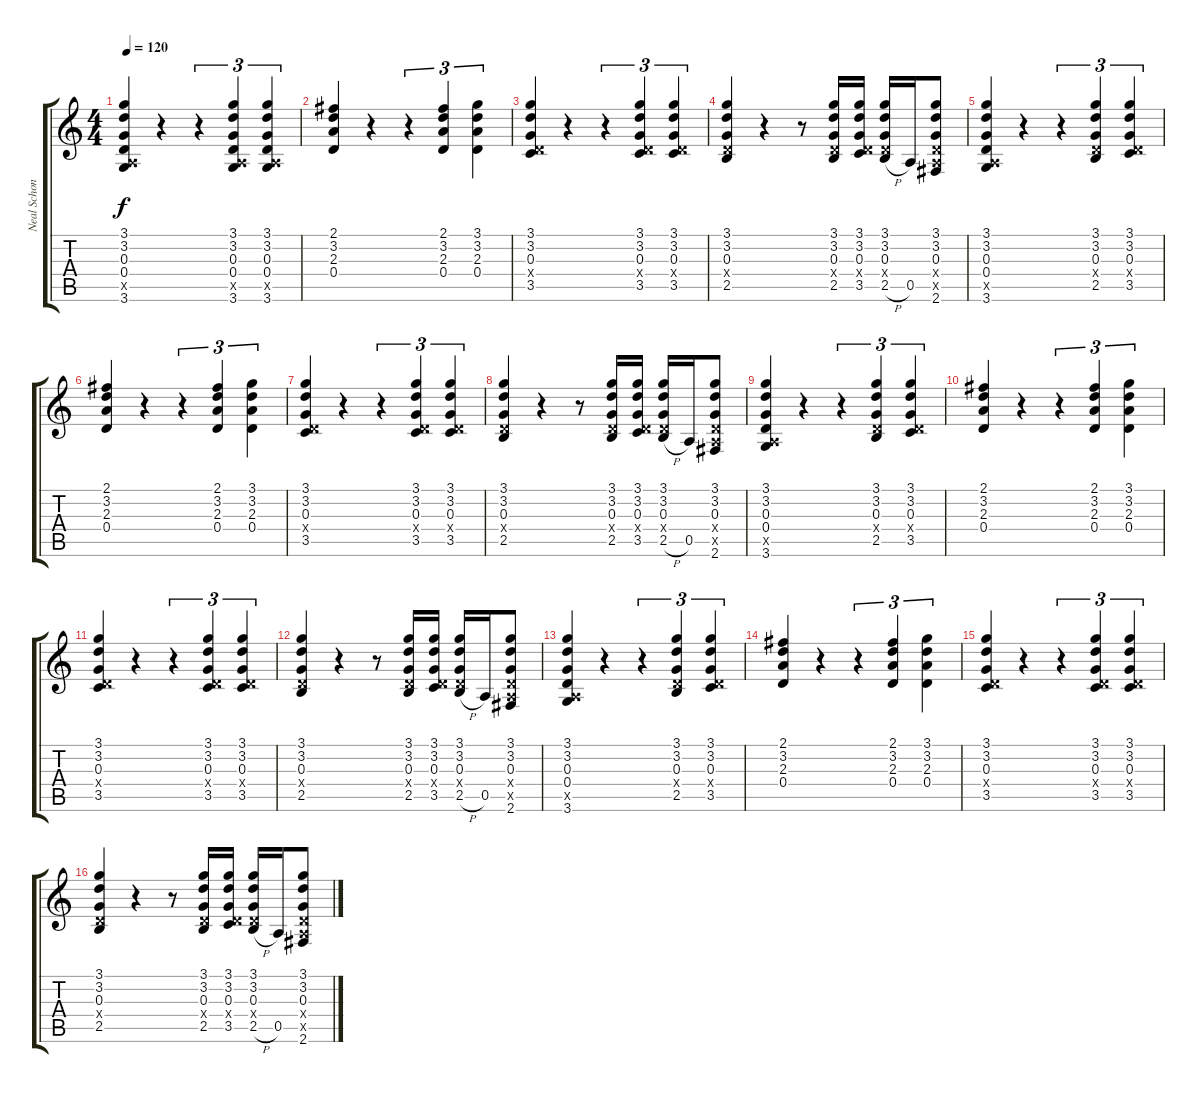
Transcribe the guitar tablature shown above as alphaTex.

\track ("Neal Schon" "Neal Schon") {instrument distortionguitar}
\staff {score tabs}
\tuning (E4 B3 G3 D3 A2 E2) {hide}
\ts (4 4)
\tempo 120
\clef g2
\ks c
(3.1 3.2 0.3 0.4 0.5{x} 3.6).4{dy f instrument distortionguitar} r.4 r.4{tu (3 2)} (3.1 3.2 0.3 0.4 0.5{x} 3.6).4{tu (3 2)} (3.1 3.2 0.3 0.4 0.5{x} 3.6).4{tu (3 2)} |
(2.1 3.2 2.3 0.4).4 r.4 r.4{tu (3 2)} (2.1 3.2 2.3 0.4).4{tu (3 2)} (3.1 3.2 2.3 0.4).4{tu (3 2)} |
(3.1 3.2 0.3 0.4{x} 3.5).4 r.4 r.4{tu (3 2)} (3.1 3.2 0.3 0.4{x} 3.5).4{tu (3 2)} (3.1 3.2 0.3 0.4{x} 3.5).4{tu (3 2)} |
(3.1 3.2 0.3 0.4{x} 2.5).4 r.4 r.8 (3.1 3.2 0.3 0.4{x} 2.5).16 (3.1 3.2 0.3 0.4{x} 3.5).16 (3.1 3.2 0.3 0.4{x} 2.5{h}).16 0.5.16 (3.1 3.2 0.3 0.4{x} 0.5{x} 2.6).8 |
(3.1 3.2 0.3 0.4 0.5{x} 3.6).4 r.4 r.4{tu (3 2)} (3.1 3.2 0.3 0.4{x} 2.5).4{tu (3 2)} (3.1 3.2 0.3 0.4{x} 3.5).4{tu (3 2)} |
(2.1 3.2 2.3 0.4).4 r.4 r.4{tu (3 2)} (2.1 3.2 2.3 0.4).4{tu (3 2)} (3.1 3.2 2.3 0.4).4{tu (3 2)} |
(3.1 3.2 0.3 0.4{x} 3.5).4 r.4 r.4{tu (3 2)} (3.1 3.2 0.3 0.4{x} 3.5).4{tu (3 2)} (3.1 3.2 0.3 0.4{x} 3.5).4{tu (3 2)} |
(3.1 3.2 0.3 0.4{x} 2.5).4 r.4 r.8 (3.1 3.2 0.3 0.4{x} 2.5).16 (3.1 3.2 0.3 0.4{x} 3.5).16 (3.1 3.2 0.3 0.4{x} 2.5{h}).16 0.5.16 (3.1 3.2 0.3 0.4{x} 0.5{x} 2.6).8 |
(3.1 3.2 0.3 0.4 0.5{x} 3.6).4 r.4 r.4{tu (3 2)} (3.1 3.2 0.3 0.4{x} 2.5).4{tu (3 2)} (3.1 3.2 0.3 0.4{x} 3.5).4{tu (3 2)} |
(2.1 3.2 2.3 0.4).4 r.4 r.4{tu (3 2)} (2.1 3.2 2.3 0.4).4{tu (3 2)} (3.1 3.2 2.3 0.4).4{tu (3 2)} |
(3.1 3.2 0.3 0.4{x} 3.5).4 r.4 r.4{tu (3 2)} (3.1 3.2 0.3 0.4{x} 3.5).4{tu (3 2)} (3.1 3.2 0.3 0.4{x} 3.5).4{tu (3 2)} |
(3.1 3.2 0.3 0.4{x} 2.5).4 r.4 r.8 (3.1 3.2 0.3 0.4{x} 2.5).16 (3.1 3.2 0.3 0.4{x} 3.5).16 (3.1 3.2 0.3 0.4{x} 2.5{h}).16 0.5.16 (3.1 3.2 0.3 0.4{x} 0.5{x} 2.6).8 |
(3.1 3.2 0.3 0.4 0.5{x} 3.6).4 r.4 r.4{tu (3 2)} (3.1 3.2 0.3 0.4{x} 2.5).4{tu (3 2)} (3.1 3.2 0.3 0.4{x} 3.5).4{tu (3 2)} |
(2.1 3.2 2.3 0.4).4 r.4 r.4{tu (3 2)} (2.1 3.2 2.3 0.4).4{tu (3 2)} (3.1 3.2 2.3 0.4).4{tu (3 2)} |
(3.1 3.2 0.3 0.4{x} 3.5).4 r.4 r.4{tu (3 2)} (3.1 3.2 0.3 0.4{x} 3.5).4{tu (3 2)} (3.1 3.2 0.3 0.4{x} 3.5).4{tu (3 2)} |
(3.1 3.2 0.3 0.4{x} 2.5).4 r.4 r.8 (3.1 3.2 0.3 0.4{x} 2.5).16 (3.1 3.2 0.3 0.4{x} 3.5).16 (3.1 3.2 0.3 0.4{x} 2.5{h}).16 0.5.16 (3.1 3.2 0.3 0.4{x} 0.5{x} 2.6).8
